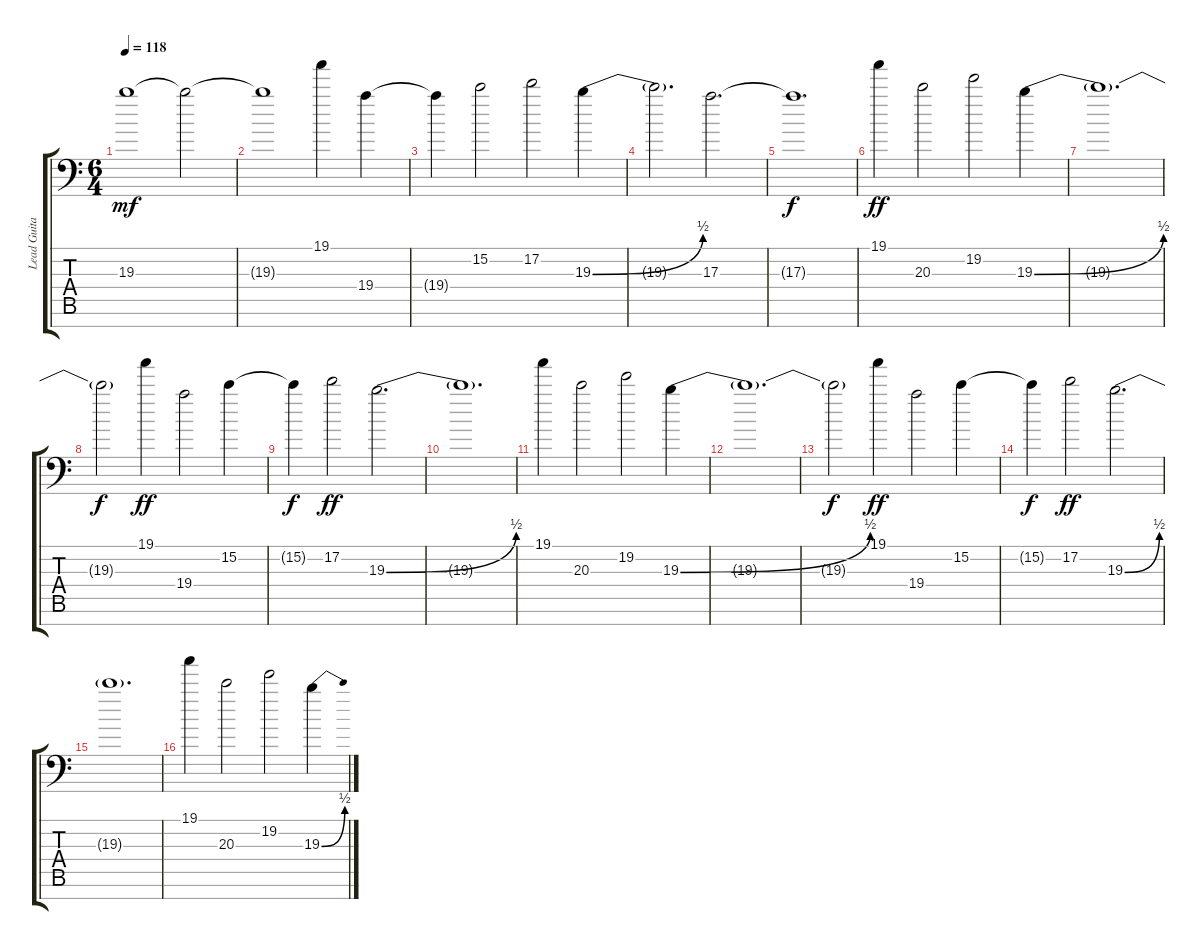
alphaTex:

\track ("Lead Guitar #1" "Lead Guita") {instrument overdrivenguitar}
\staff {score tabs}
\tuning (D4 A3 E3 D3 A2 E2 A1) {hide}
\ts (6 4)
\tempo 118
\clef f4
\ks c
19.3{t}.1{dy mf} 19.3{t}.2 |
19.3{t}.1{volume 5} 19.1.4{volume 16} 19.4.4 |
19.4{t}.4 15.2.2 17.2.2 19.3{be (bend 0 0 60 2)}.4 |
19.3{t}.2{d} 17.3.2{d} |
17.3{t}.1{d dy f} |
\section ("" "")
19.1.4{dy ff volume 16} 20.3.2 19.2.2 19.3{be (bend 0 0 60 2)}.4 |
19.3{t}.1{d volume 5} |
19.3{t}.2{dy f} 19.1.4{dy ff volume 16} 19.4.2 15.2.4 |
15.2{t}.4{dy f} 17.2.2{dy ff} 19.3{be (bend 0 0 60 2)}.2{d} |
19.3{t}.1{d volume 5} |
19.1.4{volume 16} 20.3.2 19.2.2 19.3{be (bend 0 0 60 2)}.4 |
19.3{t}.1{d volume 5} |
19.3{t}.2{dy f} 19.1.4{dy ff volume 16} 19.4.2 15.2.4 |
15.2{t}.4{dy f} 17.2.2{dy ff} 19.3{be (bend 0 0 60 2)}.2{d} |
19.3{t}.1{d volume 5} |
19.1.4{volume 16} 20.3.2 19.2.2 19.3{be (bend 0 0 60 2)}.4
